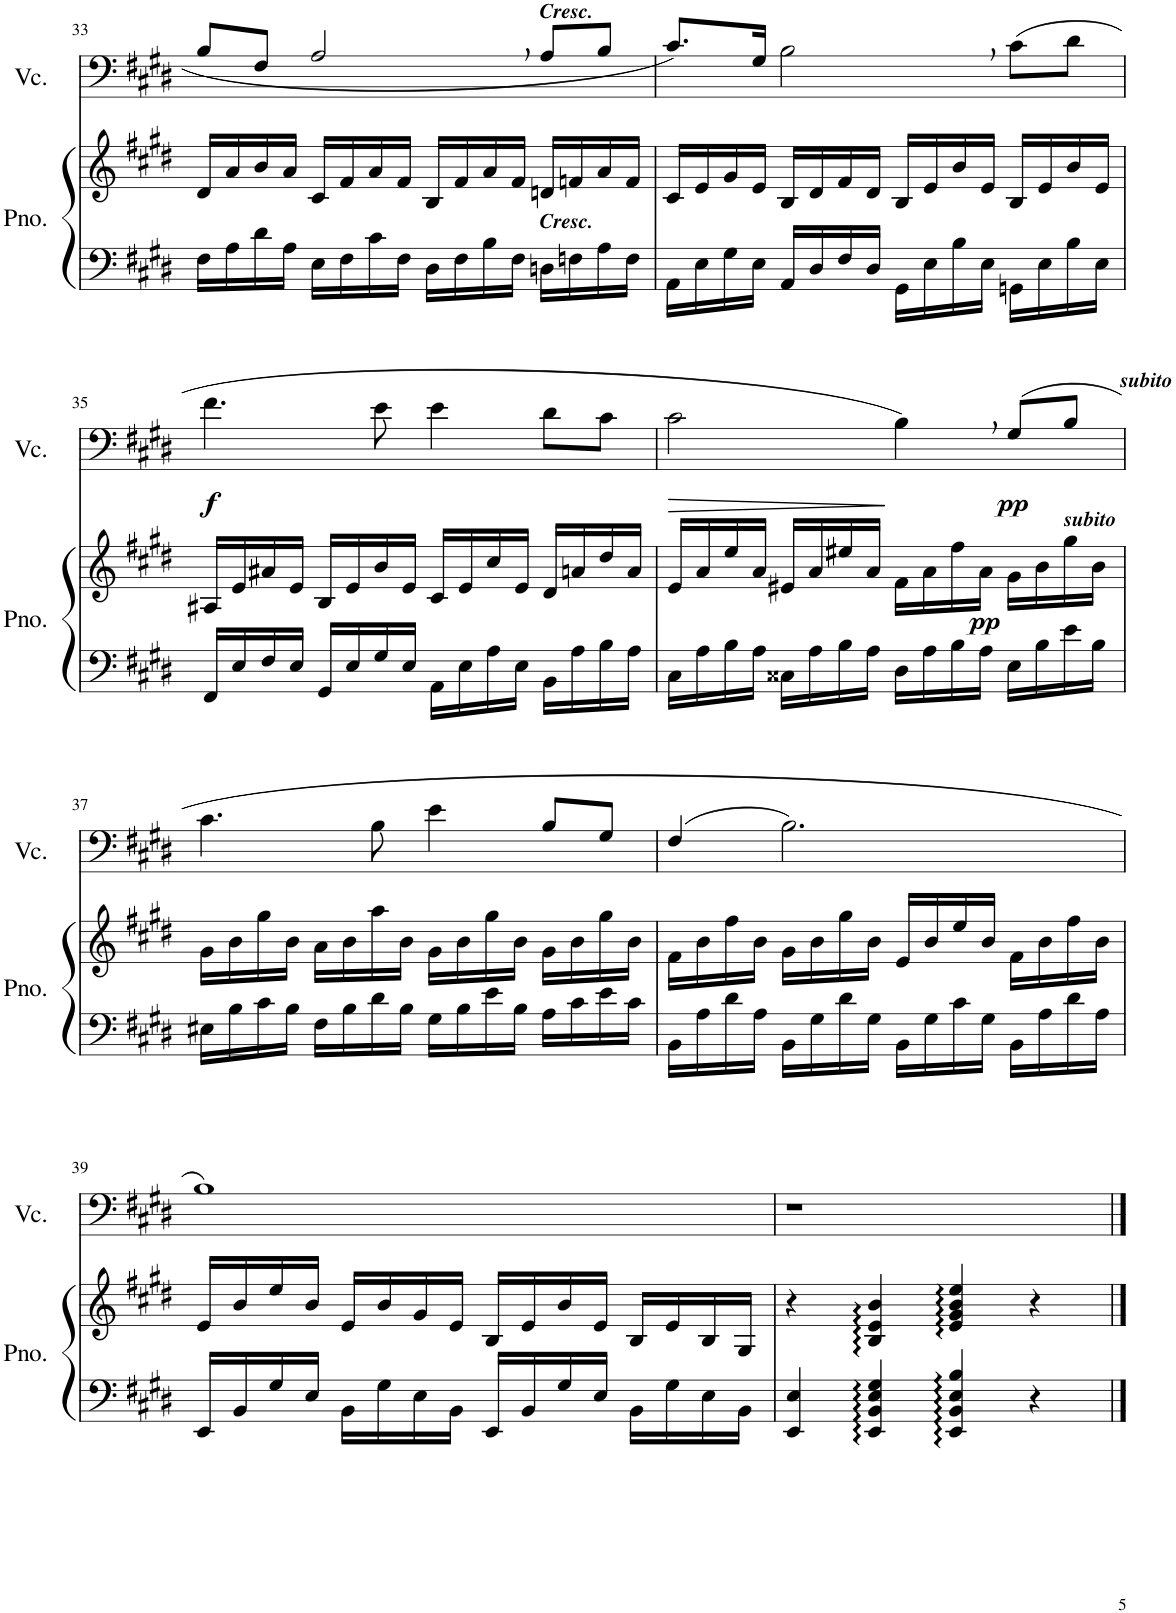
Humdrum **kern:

**kern	**kern	**dynam	**kern	**dynam
*part2	*part2	*part2	*part1	*part1
*staff3	*staff2	*staff2/3	*staff1	*staff1
*I"Piano	*	*	*I"Cello	*
*I'Pno.	*	*	*	*
!!LO:PB:g=z
*clefF4	*clefG2	*	*clefF4	*
*k[f#c#g#d#]	*k[f#c#g#d#]	*	*k[f#c#g#d#]	*
*E:	*E:	*	*E:	*
*M4/4	*M4/4	*	*M4/4	*
*met(c)	*met(c)	*	*met(c)	*
=33	=33	=33	=33	=33
16F#\LL	16d#/LL	.	8B/L	.
16A\	16a/	.	.	.
16d#\	16b/	.	8F#/J	.
16A\JJ	16a/JJ	.	.	.
16E\LL	16c#/LL	.	2A,/	.
16F#\	16f#/	.	.	.
16c#\	16a/	.	.	.
16F#\JJ	16f#/JJ	.	.	.
16D#\LL	16B/LL	.	.	.
16F#\	16f#/	.	.	.
16B\	16a/	.	.	.
16F#\JJ	16f#/JJ	.	.	.
!	!	!	!LO:TX:a:Bi:t=Cresc.	!
!LO:TX:a:Bi:t=Cresc.	!	!	!	!
16Dn\LL	16dn/LL	.	8A/L	.
16Fn\	16fn/	.	.	.
16A\	16a/	.	8B/J	.
16F\JJ	16f/JJ	.	.	.
=34	=34	=34	=34	=34
16AA\LL	16c#/LL	.	8.c#/L	.
16E\	16e/	.	.	.
16G#\	16g#/	.	.	.
16E\JJ	16e/JJ	.	16G#/Jk	.
16AA/LL	16B/LL	.	2B,\	.
16D#/	16d#/	.	.	.
16F#/	16f#/	.	.	.
16D#/JJ	16d#/JJ	.	.	.
16GG#\LL	16B/LL	.	.	.
16E\	16e/	.	.	.
16B\	16b/	.	.	.
16E\JJ	16e/JJ	.	.	.
16GGn\LL	16B/LL	.	(>8c#\L	.
16E\	16e/	.	.	.
16B\	16b/	.	8d#\J	.
16E\JJ	16e/JJ	.	.	.
!!LO:LB:g=z
=35	=35	=35	=35	=35
!	!	!	!	!LO:DY:b
16FF#/LL	16A#X/LL	.	4.f#\	f
16E/	16e/	.	.	.
16F#/	16a#X/	.	.	.
16E/JJ	16e/JJ	.	.	.
16GG#/LL	16B/LL	.	.	.
16E/	16e/	.	.	.
16G#/	16b/	.	8e\	.
16E/JJ	16e/JJ	.	.	.
16AA\LL	16c#/LL	.	4e\	.
16E\	16e/	.	.	.
16A\	16cc#/	.	.	.
16E\JJ	16e/JJ	.	.	.
16BB\LL	16d#/LL	.	8d#\L	.
16A\	16an/	.	.	.
16B\	16dd#/	.	8c#\J	.
16A\JJ	16a/JJ	.	.	.
=36	=36	=36	=36	=36
!	!	!	!	!LO:HP:b
16C#\LL	16e/LL	.	2c#\	>
16A\	16a/	.	.	.
16B\	16ee/	.	.	.
16A\JJ	16a/JJ	.	.	.
16C##X\LL	16e#X/LL	.	.	.
16A\	16a/	.	.	.
16B\	16ee#X/	.	.	.
16A\JJ	16a/JJ	.	.	.
16D#\LL	16f#\LL	.	4B,\)	]
16A\	16a\	.	.	.
16B\	16ff#\	.	.	.
!	!	!LO:DY:b	!	!
16A\JJ	16a\JJ	pp	.	.
!	!	!	!	!LO:DY:b
16E\LL	16g#\LL	.	(>8G#/L	pp
16B\	16b\	.	.	.
!	!LO:TX:a:Bi:t=subito	!	!	!
16e\	16gg#\	.	8B/J	.
16B\JJ	16b\JJ	.	.	.
!	!	!	!LO:TX:a:Bi:t=subito	!
!!LO:LB:g=z
=37	=37	=37	=37	=37
16E#X\LL	16g#\LL	.	4.c#\	.
16B\	16b\	.	.	.
16c#\	16gg#\	.	.	.
16B\JJ	16b\JJ	.	.	.
16F#\LL	16a\LL	.	.	.
16B\	16b\	.	.	.
16d#\	16aa\	.	8B\	.
16B\JJ	16b\JJ	.	.	.
16G#\LL	16g#\LL	.	4e\	.
16B\	16b\	.	.	.
16e\	16gg#\	.	.	.
16B\JJ	16b\JJ	.	.	.
16A\LL	16g#\LL	.	8B/L	.
16c#\	16b\	.	.	.
16e\	16gg#\	.	8G#/J	.
16c#\JJ	16b\JJ	.	.	.
=38	=38	=38	=38	=38
16BB\LL	16f#\LL	.	(>4F#/	.
16A\	16b\	.	.	.
16d#\	16ff#\	.	.	.
16A\JJ	16b\JJ	.	.	.
16BB\LL	16g#\LL	.	2.B\)	.
16G#\	16b\	.	.	.
16d#\	16gg#\	.	.	.
16G#\JJ	16b\JJ	.	.	.
16BB\LL	16e/LL	.	.	.
16G#\	16b/	.	.	.
16c#\	16ee/	.	.	.
16G#\JJ	16b/JJ	.	.	.
16BB\LL	16f#\LL	.	.	.
16A\	16b\	.	.	.
16d#\	16ff#\	.	.	.
16A\JJ	16b\JJ	.	.	.
!!LO:LB:g=z
=39	=39	=39	=39	=39
16EE/LL	16e/LL	.	1B)	.
16BB/	16b/	.	.	.
16G#/	16ee/	.	.	.
16E/JJ	16b/JJ	.	.	.
16BB\LL	16e/LL	.	.	.
16G#\	16b/	.	.	.
16E\	16g#/	.	.	.
16BB\JJ	16e/JJ	.	.	.
16EE/LL	16B/LL	.	.	.
16BB/	16e/	.	.	.
16G#/	16b/	.	.	.
16E/JJ	16e/JJ	.	.	.
16BB\LL	16B/LL	.	.	.
16G#\	16e/	.	.	.
16E\	16B/	.	.	.
16BB\JJ	16G#/JJ	.	.	.
=40	=40	=40	=40	=40
4EE/ 4E/	4r	.	1r	.
4EE/: 4BB/: 4E/: 4G#/:	4B/: 4e/: 4b/:	.	.	.
4EE/: 4BB/: 4E/: 4B/:	4e/: 4g#/: 4b/: 4ee/:	.	.	.
4r	4r	.	.	.
==	==	==	==	==
*-	*-	*-	*-	*-
